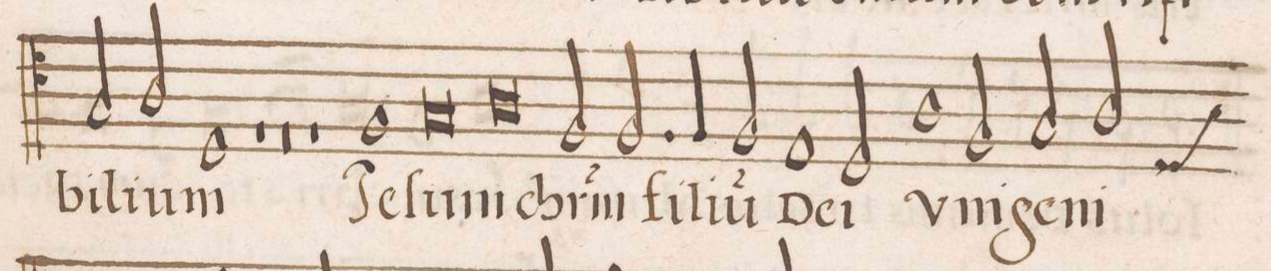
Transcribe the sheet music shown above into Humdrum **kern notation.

**kern	**text
*I"TENOR	*
*clefC4	*
*k[]	*
*met(C|)	*
*M2/1	*
2G/	-bi-
2A/	-li-
=14-	=14-
1D/	-um
1r	.
=15-	=15-
0r	.
=16-	=16-
1r	.
1F/	Je-
=17-	=17-
0G/	-ſum
=18-	=18-
0A\	chr(i-
=19-	=19-
2F/	-stu)m
2.F/	fi-
4F/	-li-
2F/	-u(m)
=20-	=20-
1E/	De-
2D/	-i
1A\	u-
=21-	=21-
2F/	-ni-
2G/	-ge-
*custos:D	*
2A/	-ni-
=22-	=22-
*-	*-
